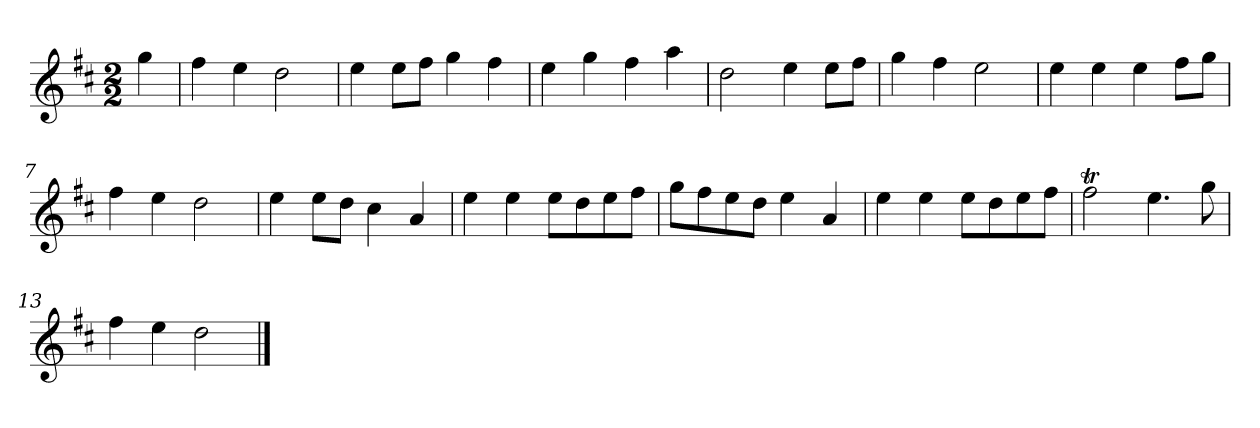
**kern
*part1
*staff1
*clefG2
*k[f#c#]
*D:
*M2/2
*MM148
=
4gg
=1
4ff#
4ee
2dd
=2
4ee
8ee\L
8ff#\J
4gg
4ff#
=3
4ee
4gg
4ff#
4aa
=4
2dd
4ee
8ee\L
8ff#\J
=5
4gg
4ff#
2ee
=6
4ee
4ee
4ee
8ff#\L
8gg\J
=7
4ff#
4ee
2dd
=8
4ee
8ee\L
8dd\J
4cc#
4a
=9
4ee
4ee
8ee\L
8dd\
8ee\
8ff#\J
=10
8gg\L
8ff#\
8ee\
8dd\J
4ee
4a
=11
4ee
4ee
8ee\L
8dd\
8ee\
8ff#\J
=12
2ff#t
4.ee
8gg
=13
4ff#
4ee
2dd
==
*-
